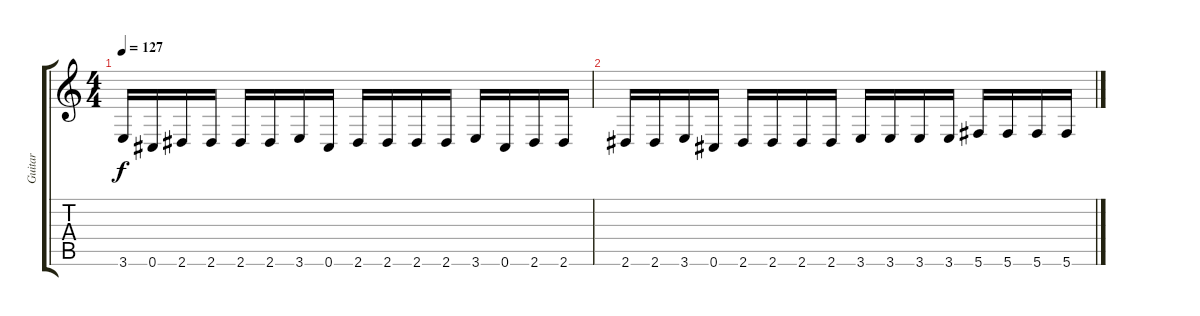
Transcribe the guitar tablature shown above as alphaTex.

\track ("Guitar " "Guitar ") {instrument overdrivenguitar}
\staff {score tabs}
\tuning (Eb4 Bb3 Gb3 Db3 Ab2 Db2) {hide}
\ts (4 4)
\tempo 127
\clef g2
\ks c
3.6.16{dy f volume 0} 0.6.16 2.6.16 2.6.16 2.6.16 2.6.16 3.6.16 0.6.16 2.6.16 2.6.16 2.6.16 2.6.16 3.6.16 0.6.16 2.6.16 2.6.16 |
2.6.16 2.6.16 3.6.16 0.6.16 2.6.16 2.6.16 2.6.16 2.6.16 3.6.16 3.6.16 3.6.16 3.6.16 5.6.16 5.6.16 5.6.16 5.6.16
